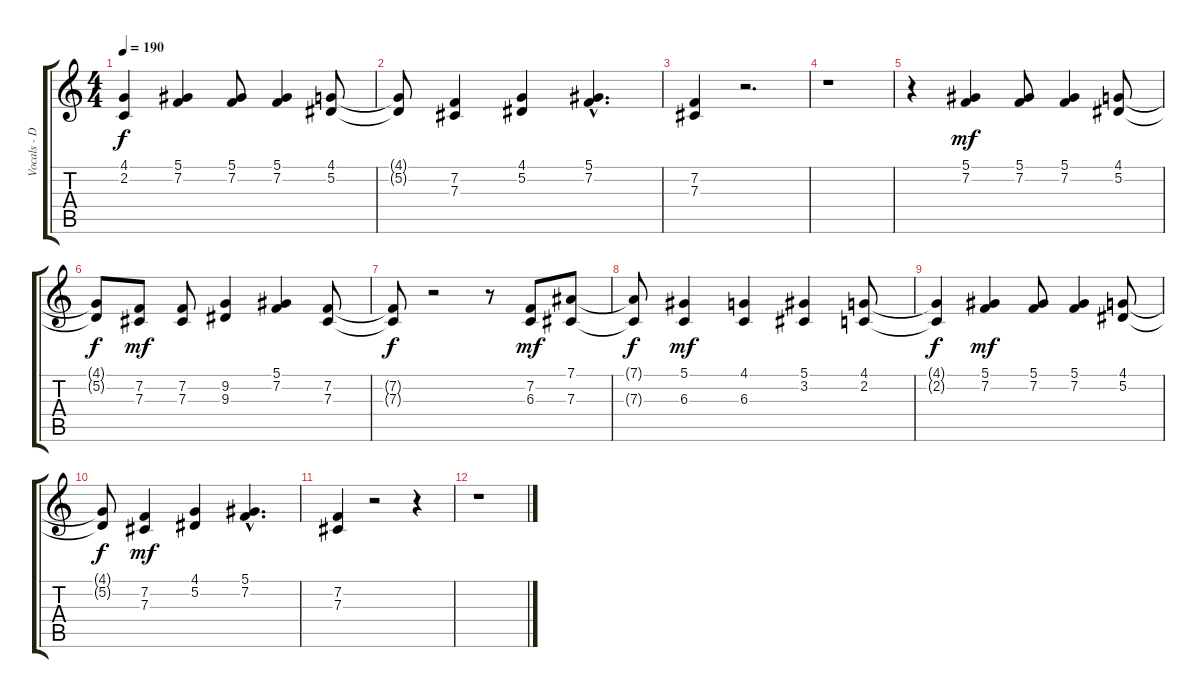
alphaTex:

\track ("Vocals - Dustin" "Vocals - D") {instrument tangoaccordion}
\staff {score tabs}
\tuning (Eb4 Bb3 Gb3 Db3 Ab2 Db2) {hide}
\ts (4 4)
\tempo 190
\clef g2
\ks c
(4.1{t} 2.2{t}).4{dy f} (5.1 7.2).4 (5.1 7.2).8 (5.1 7.2).4 (4.1 5.2).8 |
(4.1{t} 5.2{t}).8 (7.2 7.3).4 (4.1 5.2).4 (5.1{hac} 7.2{hac}).4{d} |
(7.2 7.3).4 r.2{d} |
r.1 |
r.4 (5.1 7.2).4{dy mf} (5.1 7.2).8 (5.1 7.2).4 (4.1 5.2).8 |
(4.1{t} 5.2{t}).8{dy f} (7.2 7.3).8{dy mf} (7.2 7.3).8 (9.2 9.3).4 (5.1 7.2).4 (7.2 7.3).8 |
(7.2{t} 7.3{t}).8{dy f} r.2 r.8 (7.2 6.3).8{dy mf} (7.1 7.3).8 |
(7.1{t} 7.3{t}).8{dy f} (5.1 6.3).4{dy mf} (4.1 6.3).4 (5.1 3.2).4 (4.1 2.2).8 |
(4.1{t} 2.2{t}).4{dy f} (5.1 7.2).4{dy mf} (5.1 7.2).8 (5.1 7.2).4 (4.1 5.2).8 |
(4.1{t} 5.2{t}).8{dy f} (7.2 7.3).4{dy mf} (4.1 5.2).4 (5.1{hac} 7.2{hac}).4{d} |
(7.2 7.3).4 r.2 r.4 |
r.1
